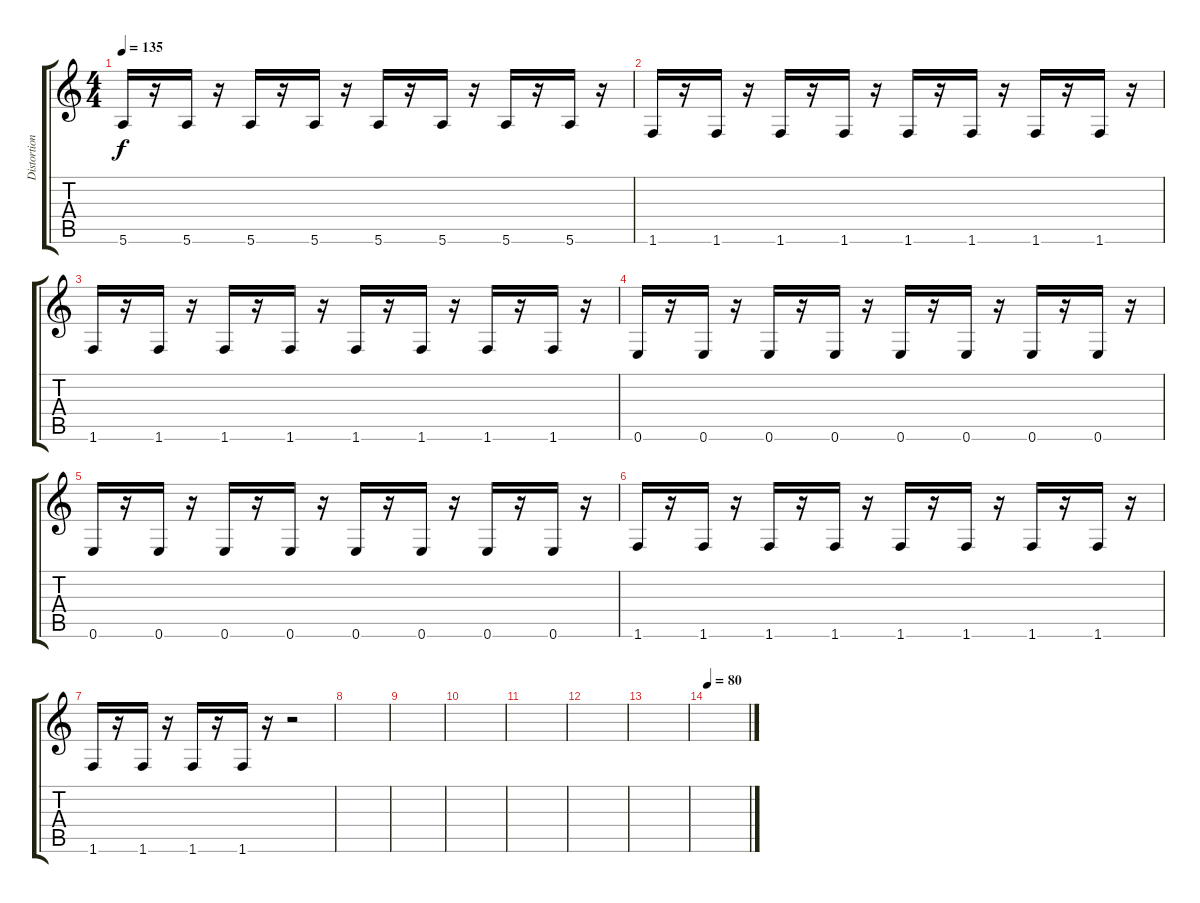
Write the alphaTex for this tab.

\track ("Distortion Lead/Rhytm" "Distortion") {instrument distortionguitar}
\staff {score tabs}
\tuning (E4 B3 G3 D3 A2 E2) {hide}
\ts (4 4)
\tempo 135
\clef g2
\ks c
5.6.16{dy f} r.16 5.6.16 r.16 5.6.16 r.16 5.6.16 r.16 5.6.16 r.16 5.6.16 r.16 5.6.16 r.16 5.6.16 r.16 |
1.6.16 r.16 1.6.16 r.16 1.6.16 r.16 1.6.16 r.16 1.6.16 r.16 1.6.16 r.16 1.6.16 r.16 1.6.16 r.16 |
1.6.16 r.16 1.6.16 r.16 1.6.16 r.16 1.6.16 r.16 1.6.16 r.16 1.6.16 r.16 1.6.16 r.16 1.6.16 r.16 |
0.6.16 r.16 0.6.16 r.16 0.6.16 r.16 0.6.16 r.16 0.6.16 r.16 0.6.16 r.16 0.6.16 r.16 0.6.16 r.16 |
0.6.16 r.16 0.6.16 r.16 0.6.16 r.16 0.6.16 r.16 0.6.16 r.16 0.6.16 r.16 0.6.16 r.16 0.6.16 r.16 |
1.6.16 r.16 1.6.16 r.16 1.6.16 r.16 1.6.16 r.16 1.6.16 r.16 1.6.16 r.16 1.6.16 r.16 1.6.16 r.16 |
1.6.16 r.16 1.6.16 r.16 1.6.16 r.16 1.6.16 r.16 r.2 |
|
|
|
|
|
|
\tempo 80
